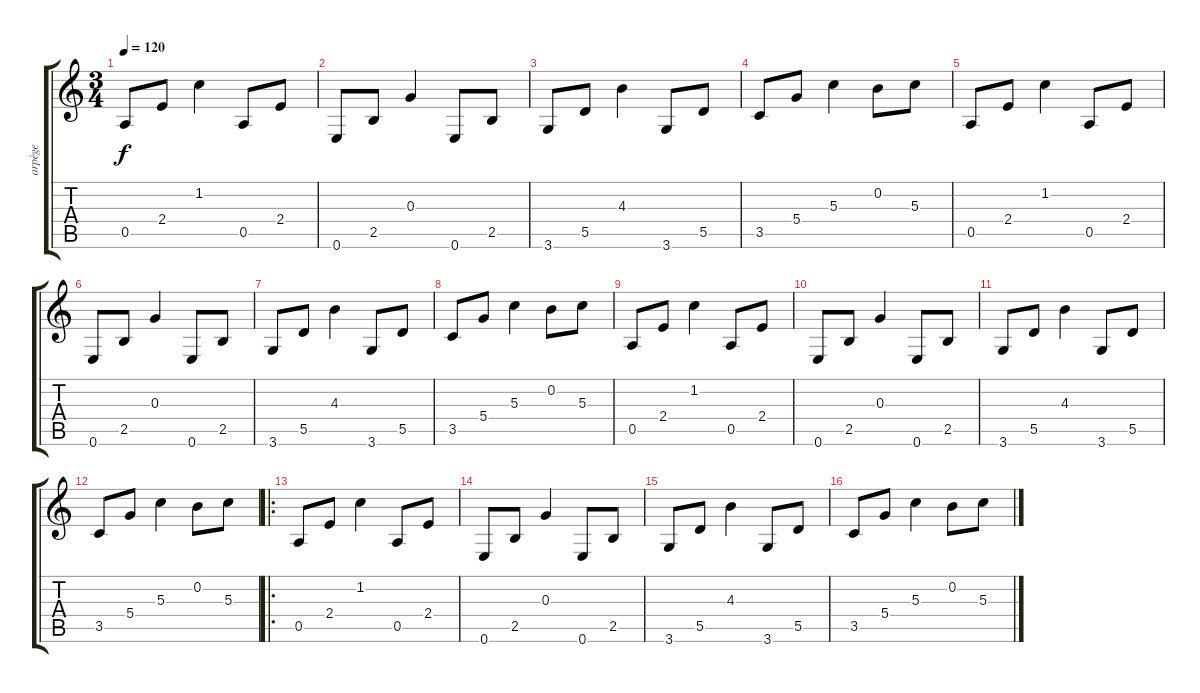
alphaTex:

\track ("arpège" "arpège") {instrument acousticguitarnylon}
\staff {score tabs}
\tuning (E4 B3 G3 D3 A2 E2) {hide}
\ts (3 4)
\tempo 120
\clef g2
\ks c
0.5.8{dy f} 2.4.8 1.2.4 0.5.8 2.4.8 |
0.6.8 2.5.8 0.3.4 0.6.8 2.5.8 |
3.6.8 5.5.8 4.3.4 3.6.8 5.5.8 |
3.5.8 5.4.8 5.3.4 0.2.8 5.3.8 |
0.5.8 2.4.8 1.2.4 0.5.8 2.4.8 |
0.6.8 2.5.8 0.3.4 0.6.8 2.5.8 |
3.6.8 5.5.8 4.3.4 3.6.8 5.5.8 |
3.5.8 5.4.8 5.3.4 0.2.8 5.3.8 |
0.5.8 2.4.8 1.2.4 0.5.8 2.4.8 |
0.6.8 2.5.8 0.3.4 0.6.8 2.5.8 |
3.6.8 5.5.8 4.3.4 3.6.8 5.5.8 |
3.5.8 5.4.8 5.3.4 0.2.8 5.3.8 |
\ro
0.5.8 2.4.8 1.2.4 0.5.8 2.4.8 |
0.6.8 2.5.8 0.3.4 0.6.8 2.5.8 |
3.6.8 5.5.8 4.3.4 3.6.8 5.5.8 |
3.5.8 5.4.8 5.3.4 0.2.8 5.3.8
